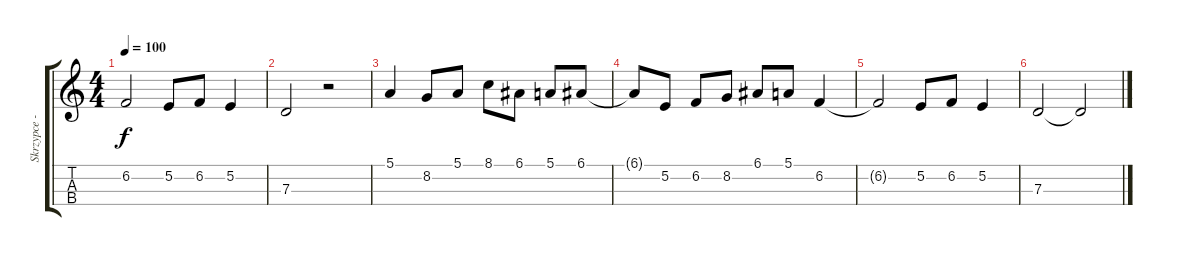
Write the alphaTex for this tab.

\track ("Skrzypce - W. Czemplik" "Skrzypce -") {instrument violin}
\staff {score tabs}
\tuning (E4 B3 G3 D3) {hide}
\ts (4 4)
\tempo 100
\clef g2
\ks c
6.2{t}.2{dy f} 5.2.8 6.2.8 5.2.4 |
7.3.2 r.2 |
5.1.4 8.2.8 5.1.8 8.1.8 6.1.8 5.1.8 6.1.8 |
6.1{t}.8 5.2.8 6.2.8 8.2.8 6.1.8 5.1.8 6.2.4 |
6.2{t}.2 5.2.8 6.2.8 5.2.4 |
7.3.2 7.3{t}.2
